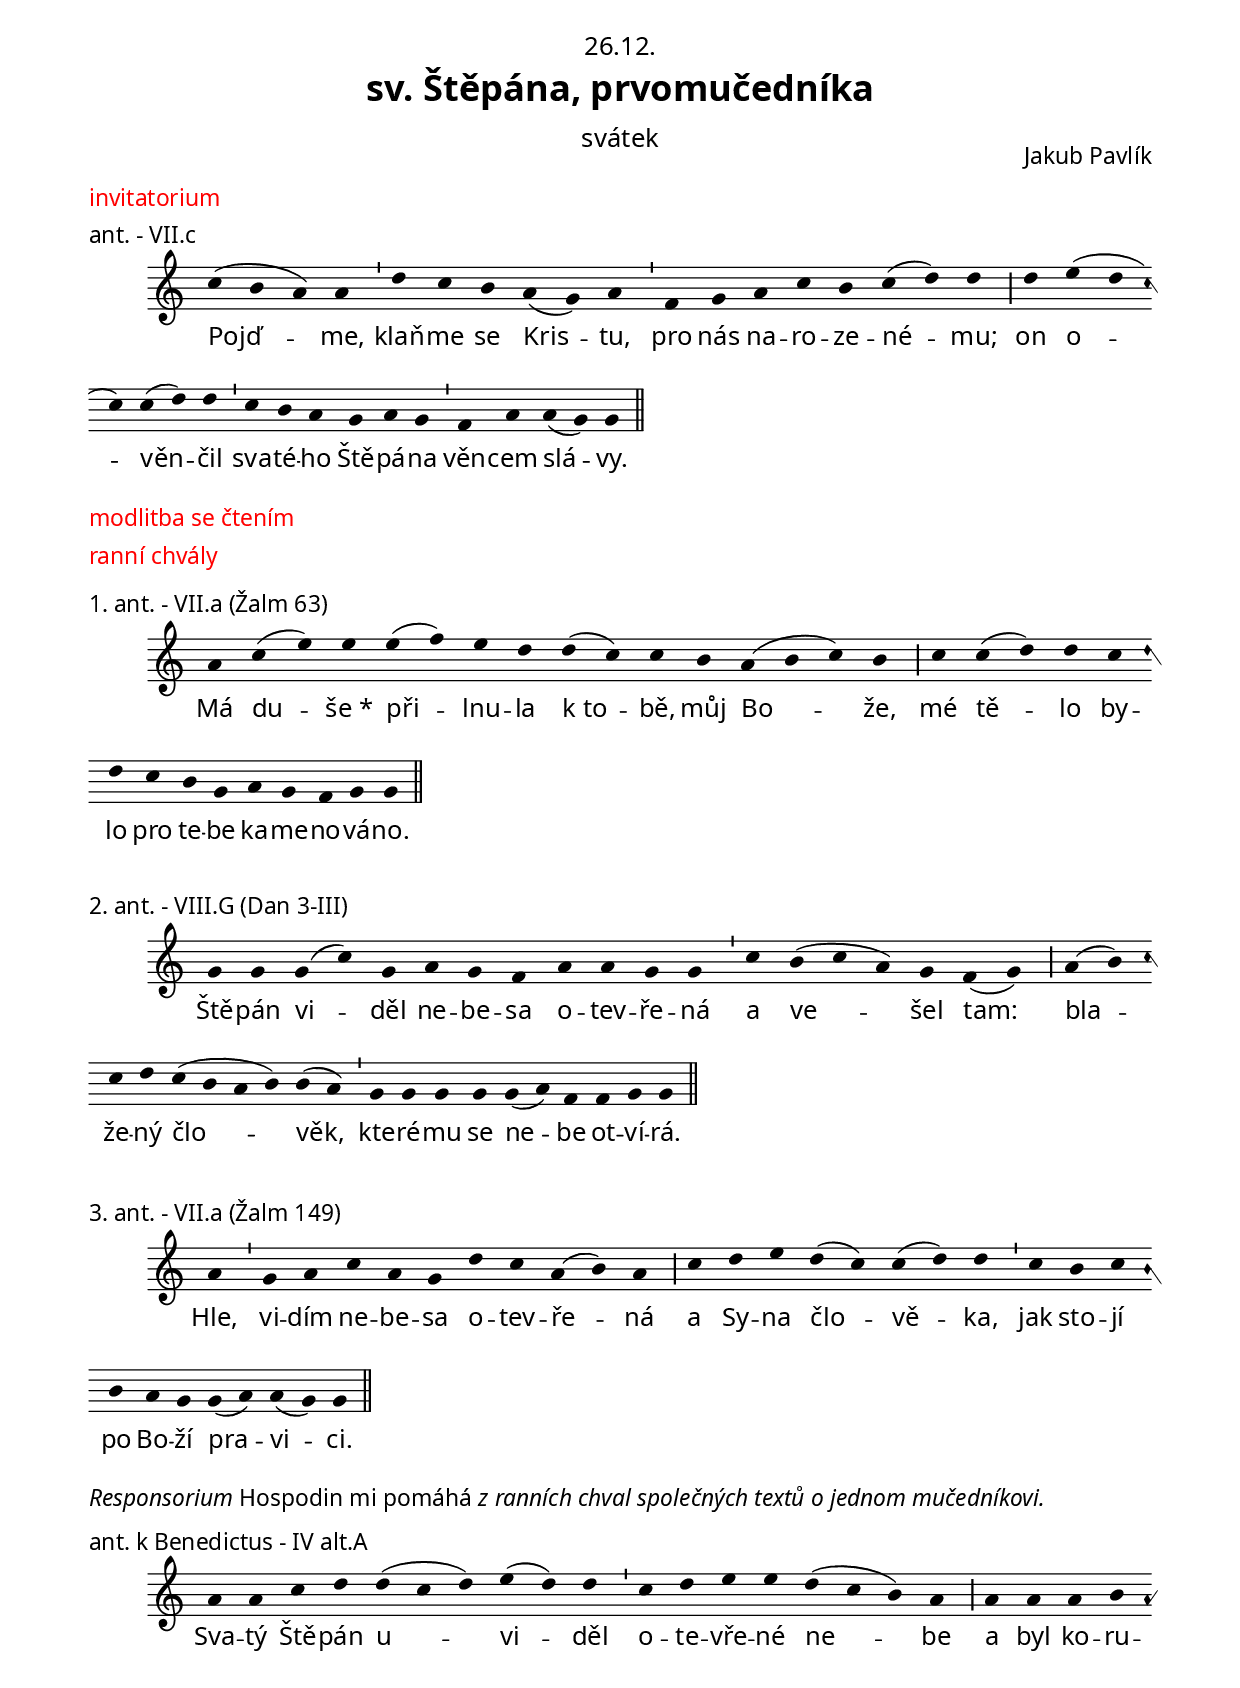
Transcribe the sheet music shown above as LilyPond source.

\version "2.16.0"

\include "../spolecne.ly"

\header {
  title = \markup\titleSvatek
            "sv. Štěpána, prvomučedníka"
            "svátek"
            26.12.
  composer = "Jakub Pavlík"
}

\markup {\nadpisHodinka {"invitatorium"}}

\score {
  \relative c'' {
    \choralniRezim
    c( b a) a \barMin d c b a( g) a \barMin
    f g a c b c( d) d \barMaior
    d e( d c) c( d) d \barMin c b a g a g \barMin
    f a a( g) g \barFinalis
  }
  \addlyrics {
    Pojď -- me, klaň -- me se Kris -- tu,
    pro nás na -- ro -- ze -- né -- mu;
    on o -- věn -- čil sva -- té -- ho Ště -- pá -- na
    věn -- cem slá -- vy.
  }
  \header {
    quid = "ant."
    modus = "VII"
    differentia = "c"
    psalmus = ""
    id = ""
    piece = \markup {\sestavTitulekBezZalmu}
  }
}

\markup {\nadpisHodinka {"modlitba se čtením"}}

\score {
  \relative c' {
    \choralniRezim

  }
  \addlyrics {
    Ště -- pán, pl -- ný Du -- cha sva -- té -- ho,
    po -- hle -- děl k_ne -- bi
    a spa -- třil Bo -- ží slá -- vu
    a Je -- ží -- še, jak sto -- jí po Bo -- ží pra -- vi -- ci.
  }
  \header {
    quid = "1. ant."
    modus = ""
    differentia = ""
    psalmus = "Žalm 2"
    id = ""
    piece = \markup {\sestavTitulek}
  }
}

\score {
  \relative c' {
    \choralniRezim

  }
  \addlyrics {
    Ště -- pán kle -- sl na ko -- le -- na
    a hla -- si -- tě zvo -- lal:
    Pa -- ne Je -- ží -- ši,
    ne -- při -- čí -- tej jim ten -- to hřích.
  }
  \header {
    quid = "2. ant."
    modus = ""
    differentia = ""
    psalmus = "Žalm 11"
    id = ""
    piece = \markup {\sestavTitulek}
  }
}

\score {
  \relative c' {
    \choralniRezim

  }
  \addlyrics {
    Ni -- kdo ne -- mo -- hl ob -- stát před je -- ho moud -- ros -- tí
    a Du -- chem, kte -- rý z_ně -- ho mlu -- vil.
  }
  \header {
    quid = "3. ant."
    modus = ""
    differentia = ""
    psalmus = "Žalm 17"
    id = ""
    piece = \markup {\sestavTitulek}
  }
}

\markup {\nadpisHodinka {"ranní chvály"}}

\score {
  \relative c'' {
    \choralniRezim
    a4 c( e) e e( f) e d d( c) c b a( b c) b \barMaior
    c c( d) d c d c b g a g f g g \barFinalis
  }
  \addlyrics {
    Má du -- še_* při -- lnu -- la k_to -- bě, můj Bo -- že,
    mé tě -- lo by -- lo pro te -- be ka -- me -- no -- vá -- no.
  }
  \header {
    quid = "1. ant."
    modus = "VII"
    differentia = "a"
    psalmus = "Žalm 63"
    id = ""
    fons = "Vavrinec; jen prvni pulka"
    fial = "fial://sanktoral/0810vavrinec.ly#rch-a1"
    piece = \markup {\sestavTitulek}
  }
}

\score {
  \relative c'' {
    \choralniRezim
    g4 g g( c) g a g f a a g g \barMin
    c b( c a) g f( g) \barMaior
    a( b) c d c( b a b) b( a) \barMin
    g g g g g( a) f f g g \barFinalis
  }
  \addlyrics {
    Ště -- pán vi -- děl ne -- be -- sa o -- tev -- ře -- ná
    a ve -- šel tam:
    bla -- že -- ný člo -- věk,
    kte -- ré -- mu se ne -- be ot -- ví -- rá.
  }
  \header {
    quid = "2. ant."
    modus = "VIII"
    differentia = "G"
    psalmus = "Dan 3-III"
    id = ""
    piece = \markup {\sestavTitulek}
  }
}

\score {
  \relative c'' {
    \choralniRezim
    a4 \barMin g a c a g d' c a( b) a \barMaior
    c d e d( c) c( d) d \barMin
    c b c b a g g( a) a( g) g \barFinalis
  }
  \addlyrics {
    Hle, vi -- dím ne -- be -- sa o -- tev -- ře -- ná
    a Sy -- na člo -- vě -- ka,
    jak sto -- jí po Bo -- ží pra -- vi -- ci.
  }
  \header {
    quid = "3. ant."
    modus = "VII"
    differentia = "a"
    psalmus = "Žalm 149"
    id = ""
    piece = \markup {\sestavTitulek}
  }
}

\markup\italic{
  Responsorium \upright{Hospodin mi pomáhá}
  z ranních chval společných textů o jednom mučedníkovi.
}

\score {
  \relative c'' {
    \choralniRezim
    a4 a c d d( c d) e( d) d \barMin c d e e d( c b) a \barMaior
    a a a b a g c( d c) a g a a a \barFinalis
  }
  \addlyrics {
    Sva -- tý Ště -- pán u -- vi -- děl o -- te -- vře -- né ne -- be
    a byl ko -- ru -- no -- ván slá -- vou mu -- čed -- ní -- ků.
  }
  \header {
    quid = "ant. k Benedictus"
    modus = "IV alt"
    differentia = "A"
    psalmus = ""
    id = ""
    piece = \markup {\sestavTitulekBezZalmu}
  }
}